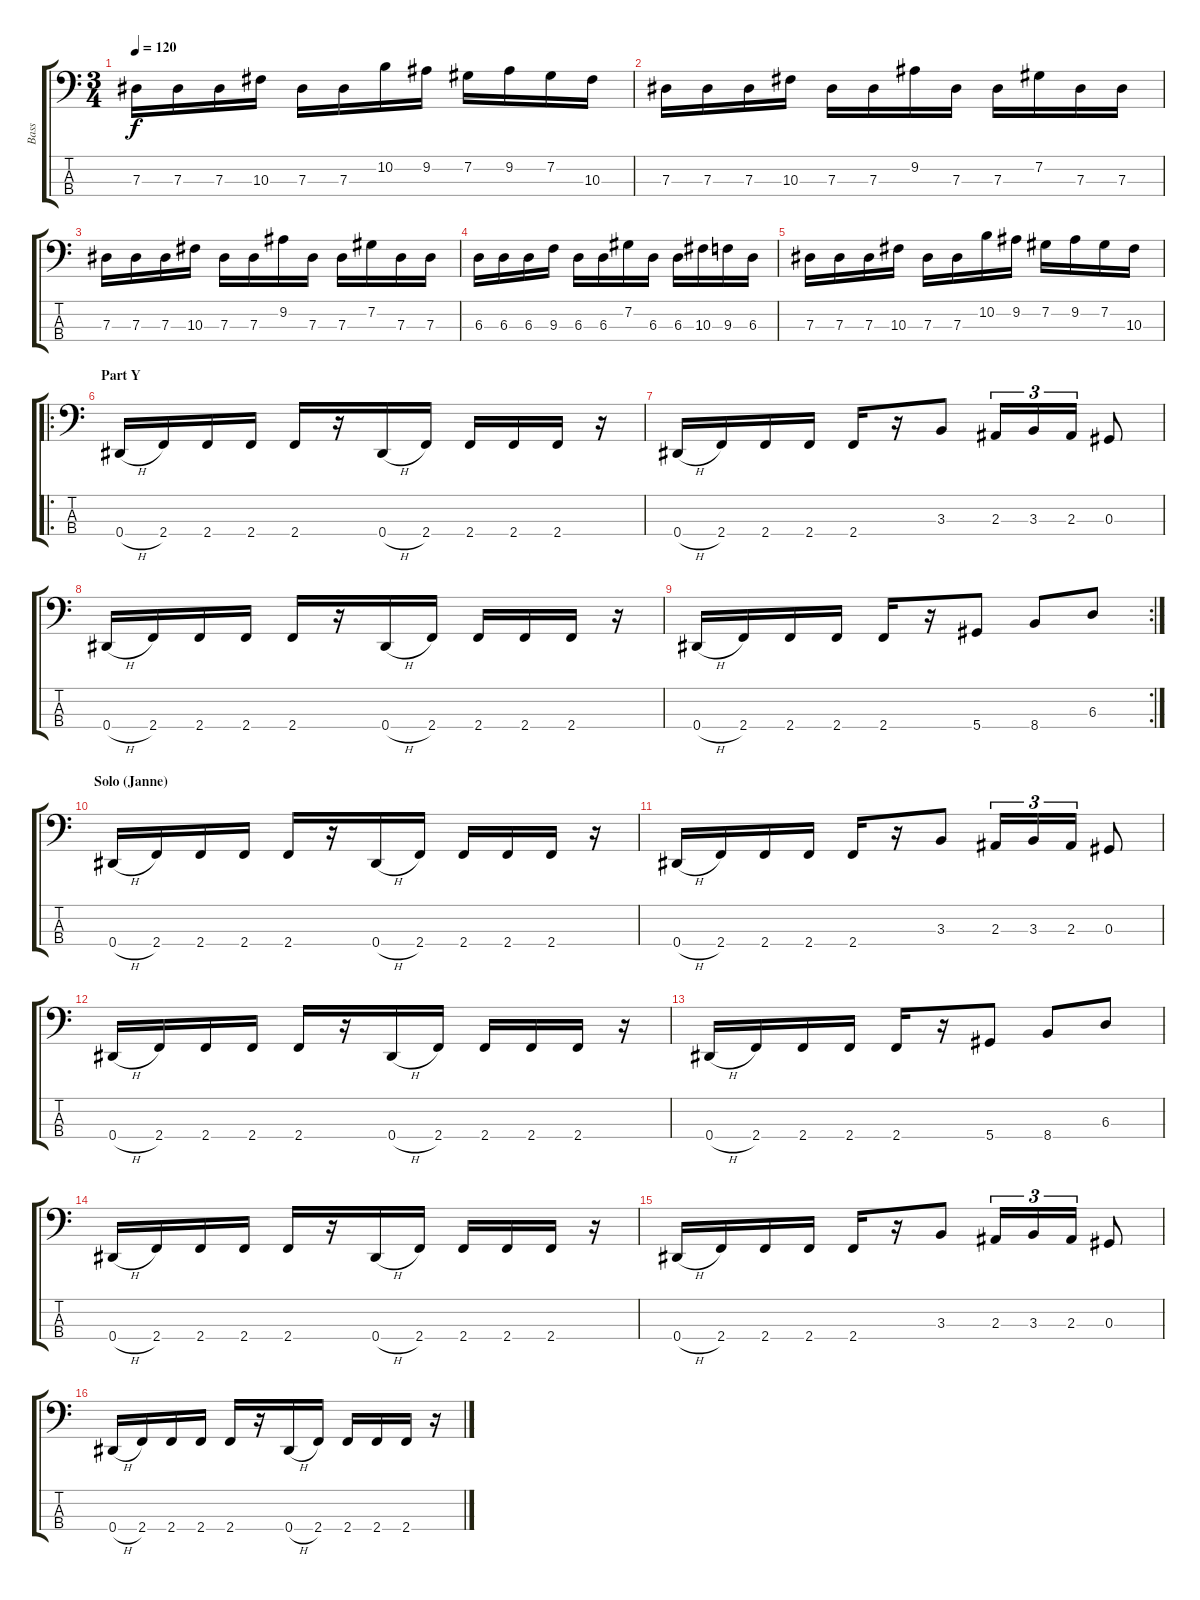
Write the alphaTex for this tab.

\track ("Bass" "Bass") {instrument electricbassfinger}
\staff {score tabs}
\tuning (Gb2 Db2 Ab1 Eb1) {hide}
\ts (3 4)
\tempo 120
\clef f4
\ks c
7.3.16{dy f} 7.3.16 7.3.16 10.3.16 7.3.16 7.3.16 10.2.16 9.2.16 7.2.16 9.2.16 7.2.16 10.3.16 |
7.3.16 7.3.16 7.3.16 10.3.16 7.3.16 7.3.16 9.2.16 7.3.16 7.3.16 7.2.16 7.3.16 7.3.16 |
7.3.16 7.3.16 7.3.16 10.3.16 7.3.16 7.3.16 9.2.16 7.3.16 7.3.16 7.2.16 7.3.16 7.3.16 |
6.3.16 6.3.16 6.3.16 9.3.16 6.3.16 6.3.16 7.2.16 6.3.16 6.3.16 10.3.16 9.3.16 6.3.16 |
7.3.16 7.3.16 7.3.16 10.3.16 7.3.16 7.3.16 10.2.16 9.2.16 7.2.16 9.2.16 7.2.16 10.3.16 |
\ro
\section ("" "Part Y")
0.4{h}.16 2.4.16 2.4.16 2.4.16 2.4.16 r.16 0.4{h}.16 2.4.16 2.4.16 2.4.16 2.4.16 r.16 |
0.4{h}.16 2.4.16 2.4.16 2.4.16 2.4.16 r.16 3.3.8 2.3.16{tu (3 2)} 3.3.16{tu (3 2)} 2.3.16{tu (3 2)} 0.3.8 |
0.4{h}.16 2.4.16 2.4.16 2.4.16 2.4.16 r.16 0.4{h}.16 2.4.16 2.4.16 2.4.16 2.4.16 r.16 |
\rc 2
0.4{h}.16 2.4.16 2.4.16 2.4.16 2.4.16 r.16 5.4.8 8.4.8 6.3.8 |
\section ("" "Solo (Janne)")
0.4{h}.16 2.4.16 2.4.16 2.4.16 2.4.16 r.16 0.4{h}.16 2.4.16 2.4.16 2.4.16 2.4.16 r.16 |
0.4{h}.16 2.4.16 2.4.16 2.4.16 2.4.16 r.16 3.3.8 2.3.16{tu (3 2)} 3.3.16{tu (3 2)} 2.3.16{tu (3 2)} 0.3.8 |
0.4{h}.16 2.4.16 2.4.16 2.4.16 2.4.16 r.16 0.4{h}.16 2.4.16 2.4.16 2.4.16 2.4.16 r.16 |
0.4{h}.16 2.4.16 2.4.16 2.4.16 2.4.16 r.16 5.4.8 8.4.8 6.3.8 |
0.4{h}.16 2.4.16 2.4.16 2.4.16 2.4.16 r.16 0.4{h}.16 2.4.16 2.4.16 2.4.16 2.4.16 r.16 |
0.4{h}.16 2.4.16 2.4.16 2.4.16 2.4.16 r.16 3.3.8 2.3.16{tu (3 2)} 3.3.16{tu (3 2)} 2.3.16{tu (3 2)} 0.3.8 |
0.4{h}.16 2.4.16 2.4.16 2.4.16 2.4.16 r.16 0.4{h}.16 2.4.16 2.4.16 2.4.16 2.4.16 r.16
